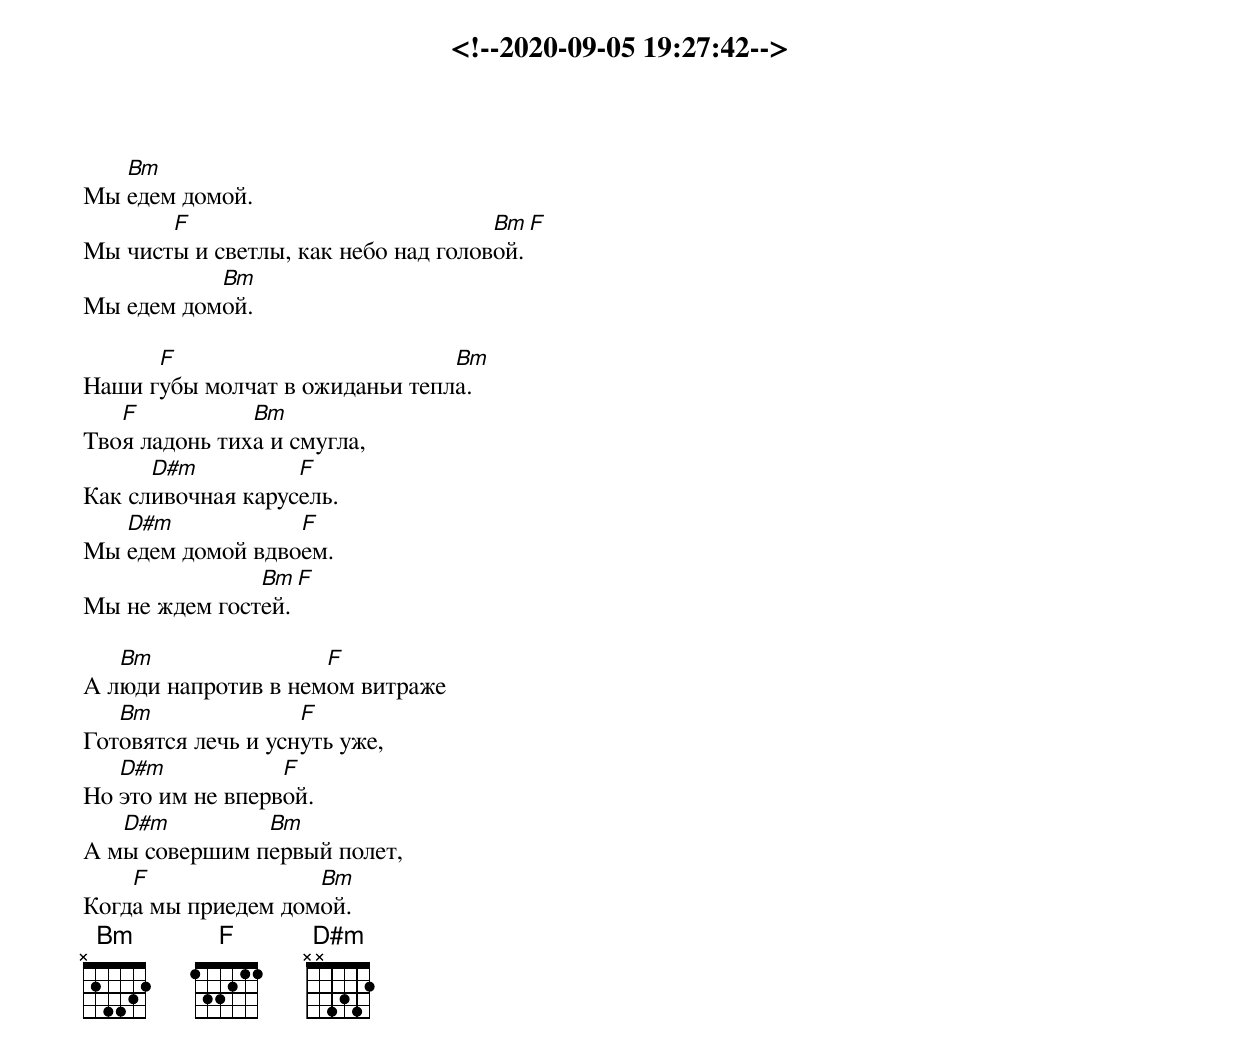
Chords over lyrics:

<!--2020-09-05 19:27:42-->
   Bm
Мы едем домой.
       F                             Bm F
Мы чисты и светлы, как небо над головой.
           Bm
Мы едем домой.

      F                         Bm
Наши губы молчат в ожиданьи тепла.
   F           Bm
Твоя ладонь тиха и смугла,
      D#m          F
Как сливочная карусель.
   D#m            F
Мы едем домой вдвоем.
               Bm F
Мы не ждем гостей.

   Bm                F
А люди напротив в немом витраже
   Bm               F
Готовятся лечь и уснуть уже,
   D#m            F
Но это им не впервой.
   D#m         Bm
А мы совершим первый полет,
    F               Bm
Когда мы приедем домой.
